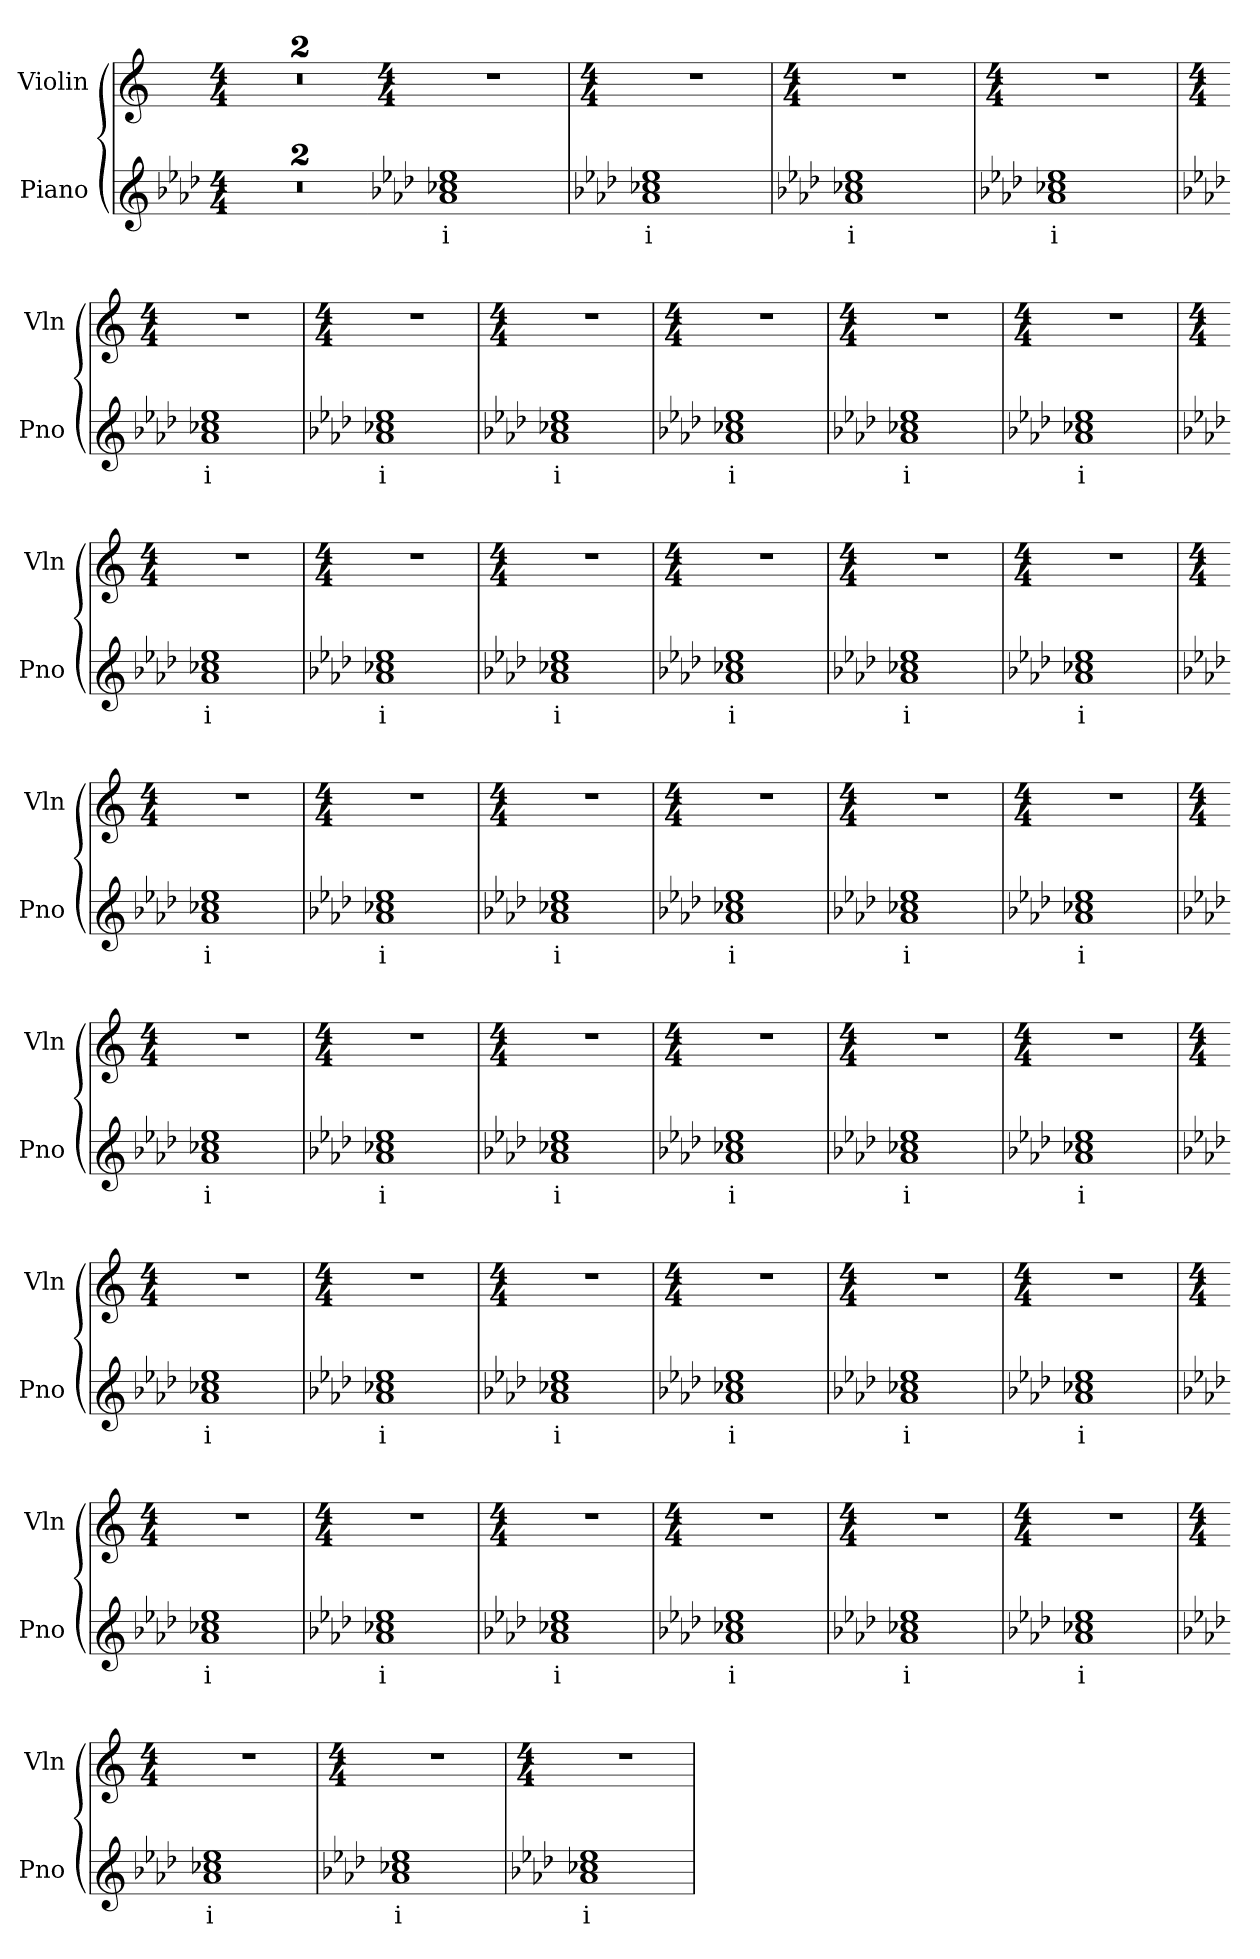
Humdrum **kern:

**kern	**text	**kern
*part2	*part2	*part1
*staff2	*staff2	*staff1
*I"Piano	*	*I"Violin
*I'Pno	*	*I'Vln
*	*	*clefG2
*k[b-e-a-d-]	*	*
*A-:	*	*
*M4/4	*	*M4/4
=1	=1	=1
1r	.	1r
=1	==1	==1
*k[b-e-a-d-]	*	*
*A-:	*	*
*M4/4	*	*M4/4
1r	.	1r
=1	=1	=1
*k[b-e-a-d-]	*	*
*A-:	*	*
*	*	*M4/4
1a- 1cc-X 1ee-	i	1r
=1	=1	=1
*k[b-e-a-d-]	*	*
*A-:	*	*
*	*	*M4/4
1a- 1cc-X 1ee-	i	1r
=1	=1	=1
*k[b-e-a-d-]	*	*
*A-:	*	*
*	*	*M4/4
1a- 1cc-X 1ee-	i	1r
=1	=1	=1
*k[b-e-a-d-]	*	*
*A-:	*	*
*	*	*M4/4
1a- 1cc-X 1ee-	i	1r
=1	=1	=1
*k[b-e-a-d-]	*	*
*A-:	*	*
*	*	*M4/4
1a- 1cc-X 1ee-	i	1r
=1	=1	=1
*k[b-e-a-d-]	*	*
*A-:	*	*
*	*	*M4/4
1a- 1cc-X 1ee-	i	1r
=1	=1	=1
*k[b-e-a-d-]	*	*
*A-:	*	*
*	*	*M4/4
1a- 1cc-X 1ee-	i	1r
=1	=1	=1
*k[b-e-a-d-]	*	*
*A-:	*	*
*	*	*M4/4
1a- 1cc-X 1ee-	i	1r
=1	=1	=1
*k[b-e-a-d-]	*	*
*A-:	*	*
*	*	*M4/4
1a- 1cc-X 1ee-	i	1r
=1	=1	=1
*k[b-e-a-d-]	*	*
*A-:	*	*
*	*	*M4/4
1a- 1cc-X 1ee-	i	1r
=1	=1	=1
*k[b-e-a-d-]	*	*
*A-:	*	*
*	*	*M4/4
1a- 1cc-X 1ee-	i	1r
=1	=1	=1
*k[b-e-a-d-]	*	*
*A-:	*	*
*	*	*M4/4
1a- 1cc-X 1ee-	i	1r
=1	=1	=1
*k[b-e-a-d-]	*	*
*A-:	*	*
*	*	*M4/4
1a- 1cc-X 1ee-	i	1r
=1	=1	=1
*k[b-e-a-d-]	*	*
*A-:	*	*
*	*	*M4/4
1a- 1cc-X 1ee-	i	1r
=1	=1	=1
*k[b-e-a-d-]	*	*
*A-:	*	*
*	*	*M4/4
1a- 1cc-X 1ee-	i	1r
=1	=1	=1
*k[b-e-a-d-]	*	*
*A-:	*	*
*	*	*M4/4
1a- 1cc-X 1ee-	i	1r
=1	=1	=1
*k[b-e-a-d-]	*	*
*A-:	*	*
*	*	*M4/4
1a- 1cc-X 1ee-	i	1r
=1	=1	=1
*k[b-e-a-d-]	*	*
*A-:	*	*
*	*	*M4/4
1a- 1cc-X 1ee-	i	1r
=1	=1	=1
*k[b-e-a-d-]	*	*
*A-:	*	*
*	*	*M4/4
1a- 1cc-X 1ee-	i	1r
=1	=1	=1
*k[b-e-a-d-]	*	*
*A-:	*	*
*	*	*M4/4
1a- 1cc-X 1ee-	i	1r
=1	=1	=1
*k[b-e-a-d-]	*	*
*A-:	*	*
*	*	*M4/4
1a- 1cc-X 1ee-	i	1r
=1	=1	=1
*k[b-e-a-d-]	*	*
*A-:	*	*
*	*	*M4/4
1a- 1cc-X 1ee-	i	1r
=1	=1	=1
*k[b-e-a-d-]	*	*
*A-:	*	*
*	*	*M4/4
1a- 1cc-X 1ee-	i	1r
=1	=1	=1
*k[b-e-a-d-]	*	*
*A-:	*	*
*	*	*M4/4
1a- 1cc-X 1ee-	i	1r
=1	=1	=1
*k[b-e-a-d-]	*	*
*A-:	*	*
*	*	*M4/4
1a- 1cc-X 1ee-	i	1r
=1	=1	=1
*k[b-e-a-d-]	*	*
*A-:	*	*
*	*	*M4/4
1a- 1cc-X 1ee-	i	1r
=1	=1	=1
*k[b-e-a-d-]	*	*
*A-:	*	*
*	*	*M4/4
1a- 1cc-X 1ee-	i	1r
=1	=1	=1
*k[b-e-a-d-]	*	*
*A-:	*	*
*	*	*M4/4
1a- 1cc-X 1ee-	i	1r
=1	=1	=1
*k[b-e-a-d-]	*	*
*A-:	*	*
*	*	*M4/4
1a- 1cc-X 1ee-	i	1r
=1	=1	=1
*k[b-e-a-d-]	*	*
*A-:	*	*
*	*	*M4/4
1a- 1cc-X 1ee-	i	1r
=1	=1	=1
*k[b-e-a-d-]	*	*
*A-:	*	*
*	*	*M4/4
1a- 1cc-X 1ee-	i	1r
=1	=1	=1
*k[b-e-a-d-]	*	*
*A-:	*	*
*	*	*M4/4
1a- 1cc-X 1ee-	i	1r
=1	=1	=1
*k[b-e-a-d-]	*	*
*A-:	*	*
*	*	*M4/4
1a- 1cc-X 1ee-	i	1r
=1	=1	=1
*k[b-e-a-d-]	*	*
*A-:	*	*
*	*	*M4/4
1a- 1cc-X 1ee-	i	1r
=1	=1	=1
*k[b-e-a-d-]	*	*
*A-:	*	*
*	*	*M4/4
1a- 1cc-X 1ee-	i	1r
=1	=1	=1
*k[b-e-a-d-]	*	*
*A-:	*	*
*	*	*M4/4
1a- 1cc-X 1ee-	i	1r
=1	=1	=1
*k[b-e-a-d-]	*	*
*A-:	*	*
*	*	*M4/4
1a- 1cc-X 1ee-	i	1r
=1	=1	=1
*k[b-e-a-d-]	*	*
*A-:	*	*
*	*	*M4/4
1a- 1cc-X 1ee-	i	1r
=1	=1	=1
*k[b-e-a-d-]	*	*
*A-:	*	*
*	*	*M4/4
1a- 1cc-X 1ee-	i	1r
=1	=1	=1
*k[b-e-a-d-]	*	*
*A-:	*	*
*	*	*M4/4
1a- 1cc-X 1ee-	i	1r
=1	=1	=1
*k[b-e-a-d-]	*	*
*A-:	*	*
*	*	*M4/4
1a- 1cc-X 1ee-	i	1r
=1	=1	=1
*k[b-e-a-d-]	*	*
*A-:	*	*
*	*	*M4/4
1a- 1cc-X 1ee-	i	1r
=1	=1	=1
*k[b-e-a-d-]	*	*
*A-:	*	*
*	*	*M4/4
1a- 1cc-X 1ee-	i	1r
=	=	=
*-	*-	*-
